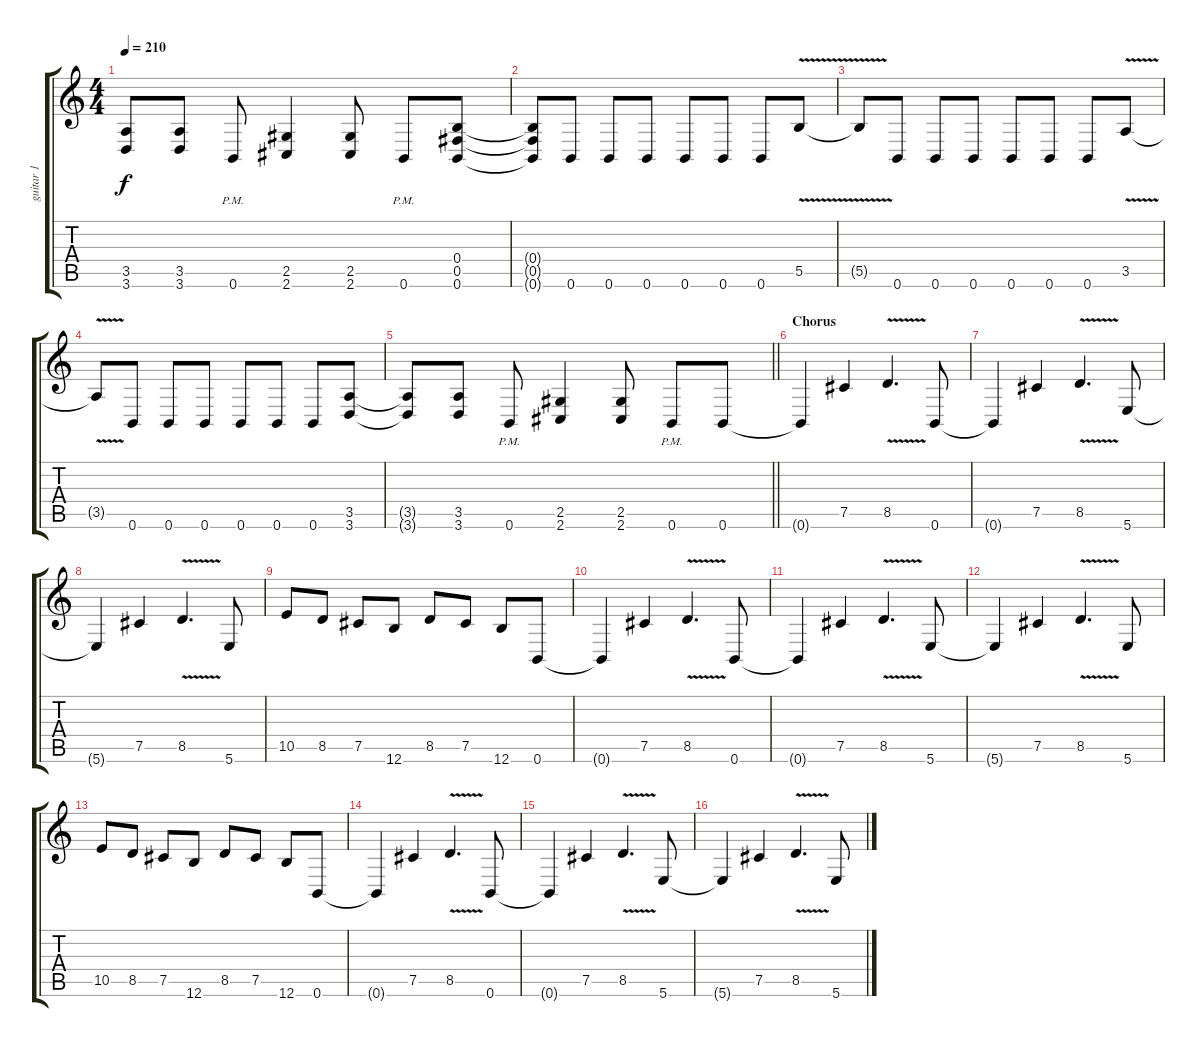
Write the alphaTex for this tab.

\track ("guitar 1" "guitar 1") {solo instrument distortionguitar}
\staff {score tabs}
\tuning (Db4 Ab3 E3 B2 Gb2 B1) {hide}
\ts (4 4)
\tempo 210
\clef g2
\ks c
(3.5{t} 3.6{t}).8{dy f} (3.5 3.6).8 0.6{pm}.8 (2.5 2.6).4 (2.5 2.6).8 0.6{pm}.8 (0.4 0.5 0.6).8 |
(0.4{t} 0.5{t} 0.6{t}).8 0.6.8 0.6.8 0.6.8 0.6.8 0.6.8 0.6.8 5.5{v}.8 |
5.5{t}.8 0.6.8 0.6.8 0.6.8 0.6.8 0.6.8 0.6.8 3.5{v}.8 |
3.5{t}.8 0.6.8 0.6.8 0.6.8 0.6.8 0.6.8 0.6.8 (3.5 3.6).8 |
\barLineRight lightlight
(3.5{t} 3.6{t}).8 (3.5 3.6).8 0.6{pm}.8 (2.5 2.6).4 (2.5 2.6).8 0.6{pm}.8 0.6.8 |
\section ("" "Chorus")
0.6{t}.4 7.5.4 8.5{v}.4{d} 0.6.8 |
0.6{t}.4 7.5.4 8.5{v}.4{d} 5.6.8 |
5.6{t}.4 7.5.4 8.5{v}.4{d} 5.6.8 |
10.5.8 8.5.8 7.5.8 12.6.8 8.5.8 7.5.8 12.6.8 0.6.8 |
0.6{t}.4 7.5.4 8.5{v}.4{d} 0.6.8 |
0.6{t}.4 7.5.4 8.5{v}.4{d} 5.6.8 |
5.6{t}.4 7.5.4 8.5{v}.4{d} 5.6.8 |
10.5.8 8.5.8 7.5.8 12.6.8 8.5.8 7.5.8 12.6.8 0.6.8 |
0.6{t}.4 7.5.4 8.5{v}.4{d} 0.6.8 |
0.6{t}.4 7.5.4 8.5{v}.4{d} 5.6.8 |
5.6{t}.4 7.5.4 8.5{v}.4{d} 5.6.8
